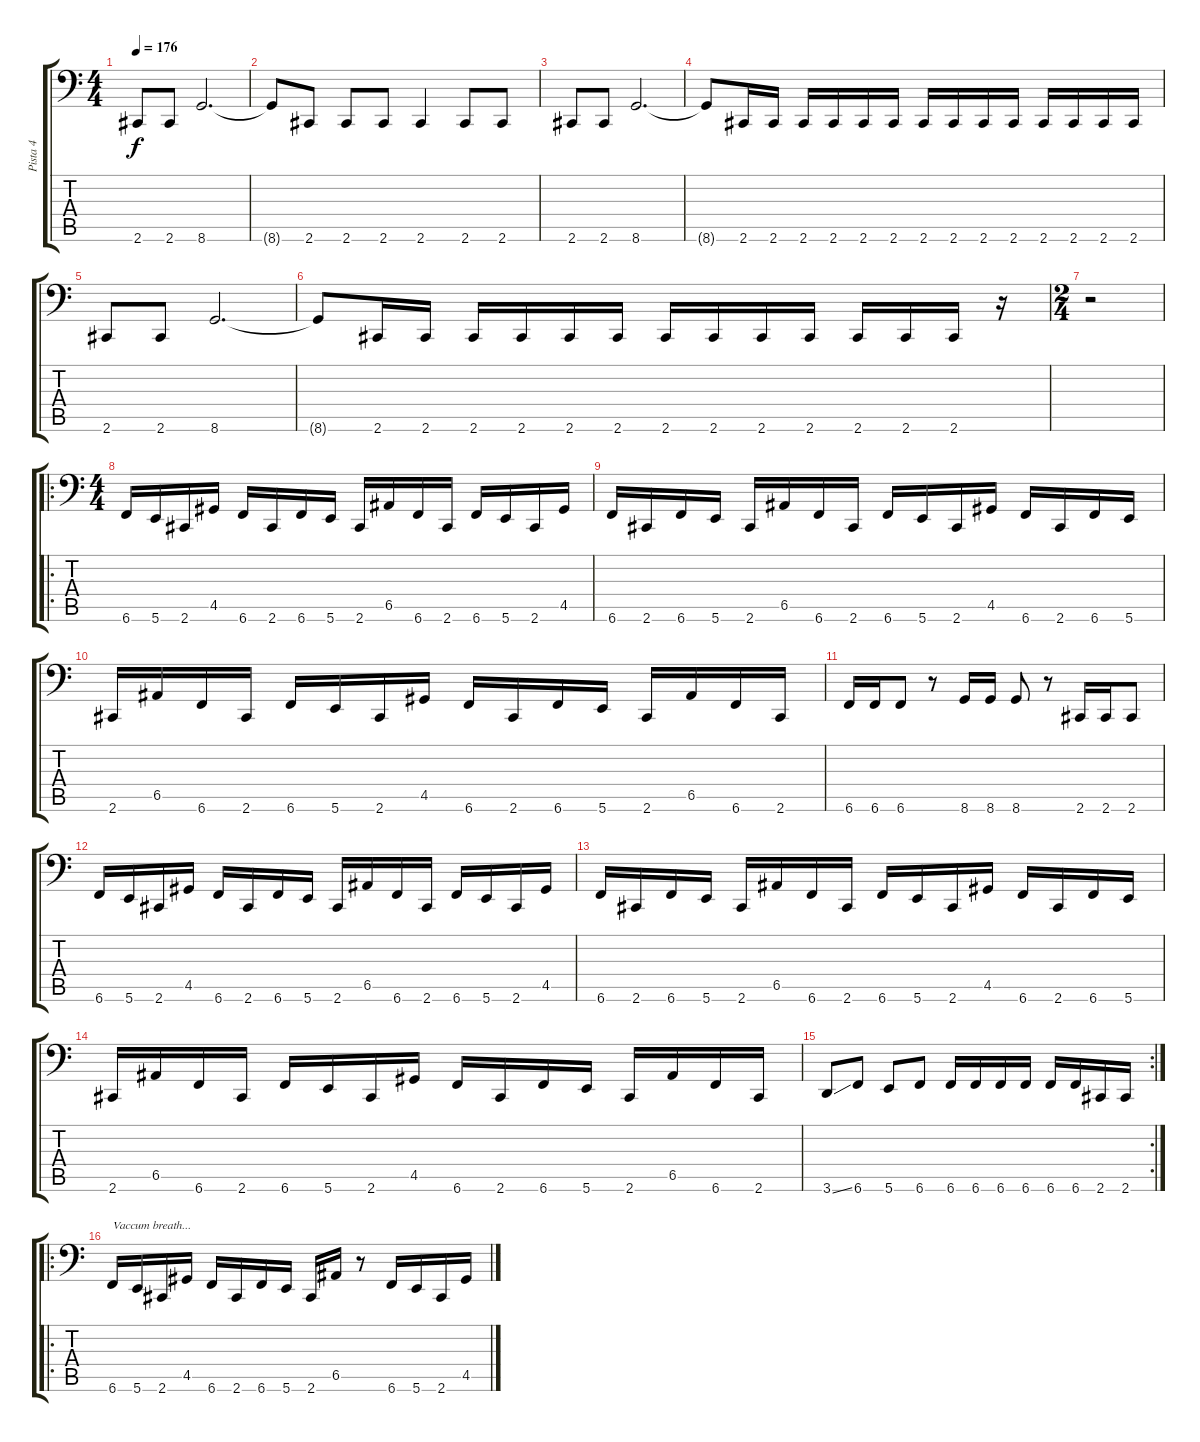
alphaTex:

\track ("Pista 4" "Pista 4") {instrument slapbass2}
\staff {score tabs}
\tuning (C3 G2 D2 A1 E1 B0) {hide}
\ts (4 4)
\tempo 176
\clef f4
\ks c
2.6.8{dy f} 2.6.8 8.6.2{d} |
8.6{t}.8 2.6.8 2.6.8 2.6.8 2.6.4 2.6.8 2.6.8 |
2.6.8 2.6.8 8.6.2{d} |
8.6{t}.8 2.6.16 2.6.16 2.6.16 2.6.16 2.6.16 2.6.16 2.6.16 2.6.16 2.6.16 2.6.16 2.6.16 2.6.16 2.6.16 2.6.16 |
2.6.8 2.6.8 8.6.2{d} |
8.6{t}.8 2.6.16 2.6.16 2.6.16 2.6.16 2.6.16 2.6.16 2.6.16 2.6.16 2.6.16 2.6.16 2.6.16 2.6.16 2.6.16 r.16 |
\ts (2 4)
r.2 |
\ro
\ts (4 4)
6.6.16 5.6.16 2.6.16 4.5.16 6.6.16 2.6.16 6.6.16 5.6.16 2.6.16 6.5.16 6.6.16 2.6.16 6.6.16 5.6.16 2.6.16 4.5.16 |
6.6.16 2.6.16 6.6.16 5.6.16 2.6.16 6.5.16 6.6.16 2.6.16 6.6.16 5.6.16 2.6.16 4.5.16 6.6.16 2.6.16 6.6.16 5.6.16 |
2.6.16 6.5.16 6.6.16 2.6.16 6.6.16 5.6.16 2.6.16 4.5.16 6.6.16 2.6.16 6.6.16 5.6.16 2.6.16 6.5.16 6.6.16 2.6.16 |
6.6.16 6.6.16 6.6.8 r.8 8.6.16 8.6.16 8.6.8 r.8 2.6.16 2.6.16 2.6.8 |
6.6.16 5.6.16 2.6.16 4.5.16 6.6.16 2.6.16 6.6.16 5.6.16 2.6.16 6.5.16 6.6.16 2.6.16 6.6.16 5.6.16 2.6.16 4.5.16 |
6.6.16 2.6.16 6.6.16 5.6.16 2.6.16 6.5.16 6.6.16 2.6.16 6.6.16 5.6.16 2.6.16 4.5.16 6.6.16 2.6.16 6.6.16 5.6.16 |
2.6.16 6.5.16 6.6.16 2.6.16 6.6.16 5.6.16 2.6.16 4.5.16 6.6.16 2.6.16 6.6.16 5.6.16 2.6.16 6.5.16 6.6.16 2.6.16 |
\rc 2
3.6{ss}.8 6.6.8 5.6.8 6.6.8 6.6.16 6.6.16 6.6.16 6.6.16 6.6.16 6.6.16 2.6.16 2.6.16 |
\ro
6.6.16{txt "Vaccum breath..."} 5.6.16 2.6.16 4.5.16 6.6.16 2.6.16 6.6.16 5.6.16 2.6.16 6.5.16 r.8 6.6.16 5.6.16 2.6.16 4.5.16
